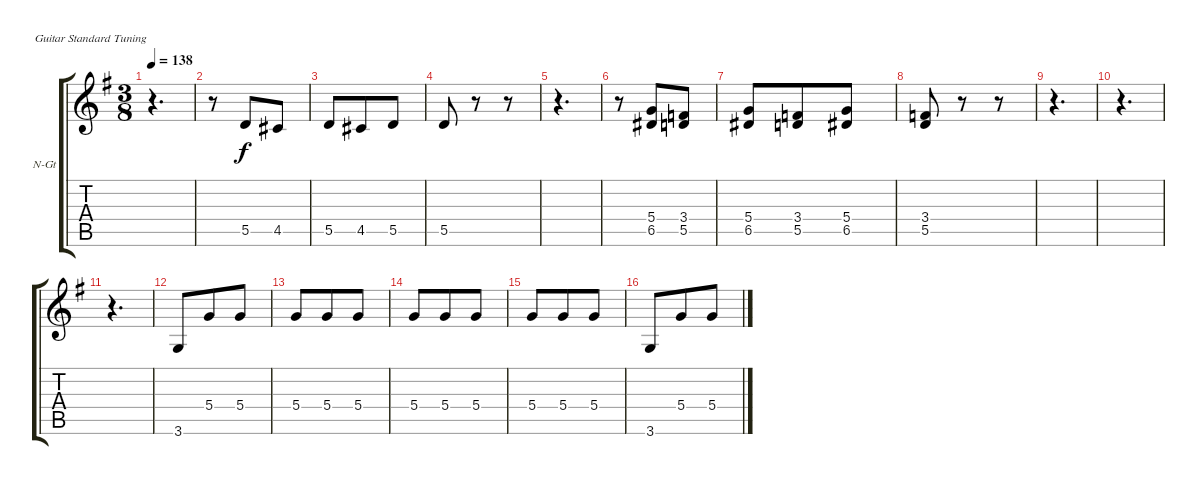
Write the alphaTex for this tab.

\bracketExtendMode groupsimilarinstruments
\firstSystemTrackNameOrientation horizontal
\otherSystemsTrackNameOrientation horizontal
\track ("Acoustic guitar 2" "N-Gt") {instrument acousticguitarnylon}
\staff {score tabs}
\tuning (E4 B3 G3 D3 A2 E2)
\ts (3 8)
\tempo 138
\clef g2
\ks g
r.4{d dy f} |
r.8 5.5.8 4.5.8 |
5.5.8 4.5.8 5.5.8 |
5.5.8 r.8 r.8 |
r.4{d} |
r.8 (5.4 6.5).8 (3.4 5.5).8 |
(5.4 6.5).8 (3.4 5.5).8 (5.4 6.5).8 |
(3.4 5.5).8 r.8 r.8 |
r.4{d} |
r.4{d} |
r.4{d} |
3.6.8 5.4.8 5.4.8 |
5.4.8 5.4.8 5.4.8 |
5.4.8 5.4.8 5.4.8 |
5.4.8 5.4.8 5.4.8 |
3.6.8 5.4.8 5.4.8
